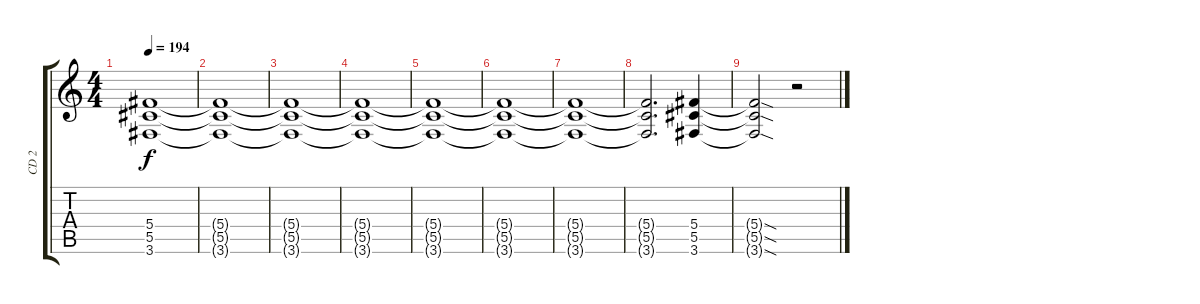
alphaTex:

\track ("CD 2" "CD 2") {instrument distortionguitar}
\staff {score tabs}
\tuning (Eb4 Bb3 Gb3 Db3 Ab2 Eb2) {hide}
\ts (4 4)
\tempo 194
\clef g2
\ks c
(5.4{t} 5.5{t} 3.6{t}).1{dy f} |
(5.4{t} 5.5{t} 3.6{t}).1 |
(5.4{t} 5.5{t} 3.6{t}).1 |
(5.4{t} 5.5{t} 3.6{t}).1 |
(5.4{t} 5.5{t} 3.6{t}).1 |
(5.4{t} 5.5{t} 3.6{t}).1 |
(5.4{t} 5.5{t} 3.6{t}).1 |
(5.4{t} 5.5{t} 3.6{t}).2{d} (5.4 5.5 3.6).4 |
(5.4{sod t} 5.5{sod t} 3.6{sod t}).2 r.2
